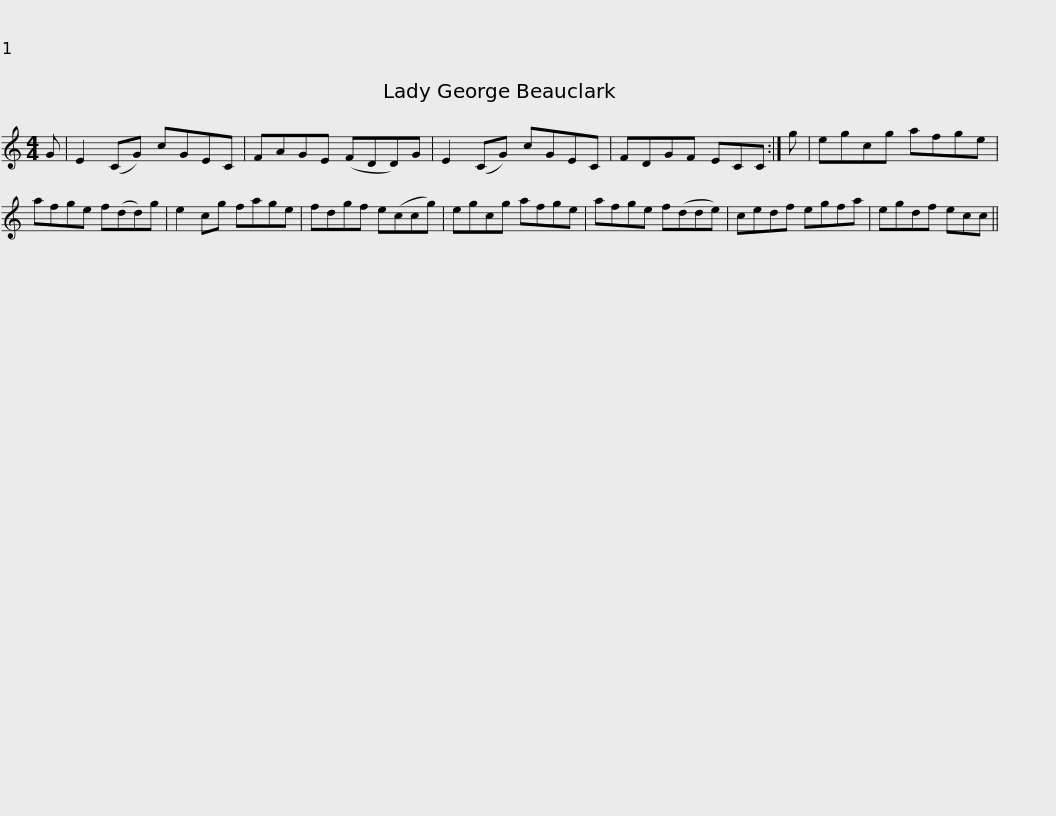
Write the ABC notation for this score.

X:1
L:1/8
M:4/4
I:linebreak $
K:C
V:1 treble
V:1
 G | E2 (CG) cGEC | FAGE (FDD)G | E2 (CG) cGEC | FDGF ECC :| %5
 g | egcg afge |$ afge f(dd)g | e2 cg fage | fdgf e(ccg) | %10
 egcg afge | afge f(dde) | cedf egfa |$ egdf ecc || %14
